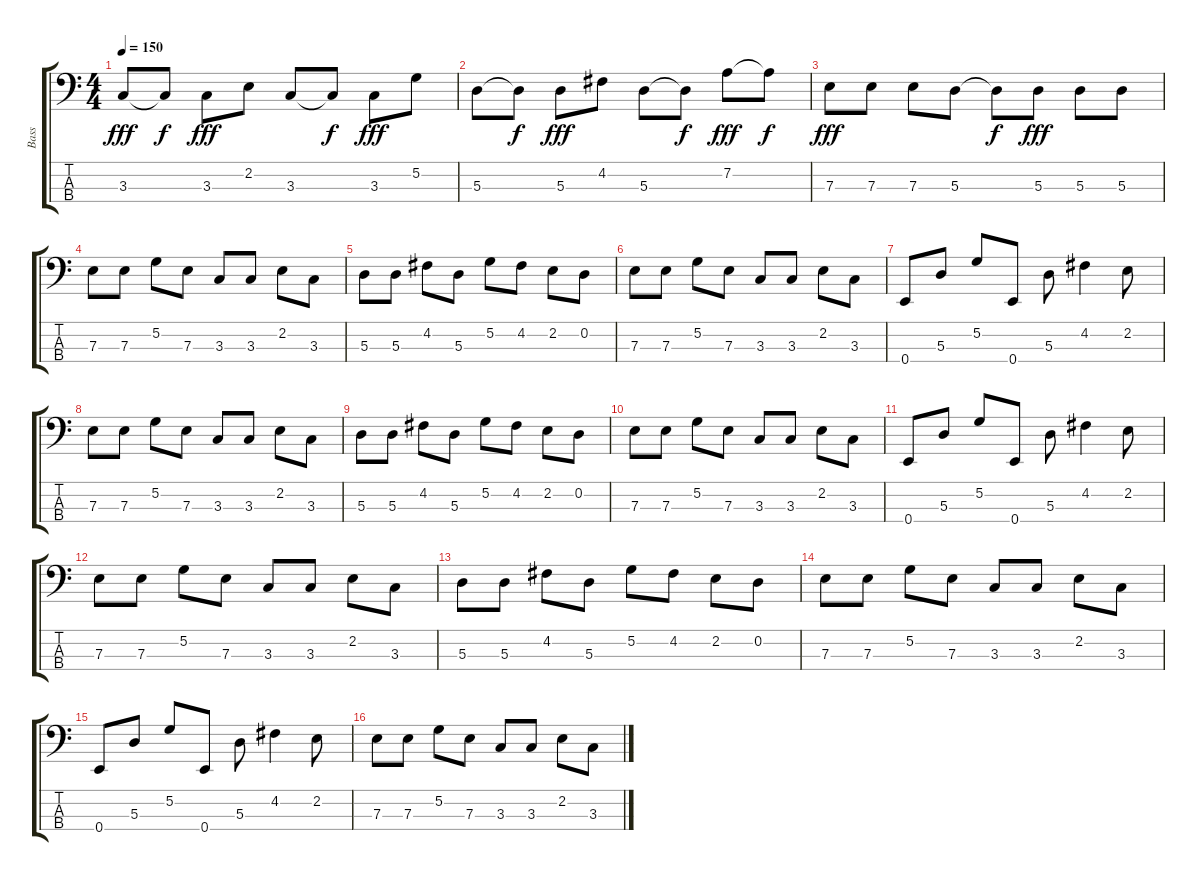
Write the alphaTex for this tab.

\track ("Bass" "Bass") {instrument electricbassfinger}
\staff {score tabs}
\tuning (G2 D2 A1 E1) {hide}
\ts (4 4)
\tempo 150
\clef f4
\ks c
3.3.8{dy fff} 3.3{t}.8{dy f} 3.3.8{dy fff} 2.2.8 3.3.8 3.3{t}.8{dy f} 3.3.8{dy fff} 5.2.8 |
5.3.8 5.3{t}.8{dy f} 5.3.8{dy fff} 4.2.8 5.3.8 5.3{t}.8{dy f} 7.2.8{dy fff} 7.2{t}.8{dy f} |
7.3.8{dy fff} 7.3.8 7.3.8 5.3.8 5.3{t}.8{dy f} 5.3.8{dy fff} 5.3.8 5.3.8 |
7.3.8 7.3.8 5.2.8 7.3.8 3.3.8 3.3.8 2.2.8 3.3.8 |
5.3.8 5.3.8 4.2.8 5.3.8 5.2.8 4.2.8 2.2.8 0.2.8 |
7.3.8 7.3.8 5.2.8 7.3.8 3.3.8 3.3.8 2.2.8 3.3.8 |
0.4.8 5.3.8 5.2.8 0.4.8 5.3.8 4.2.4 2.2.8 |
7.3.8 7.3.8 5.2.8 7.3.8 3.3.8 3.3.8 2.2.8 3.3.8 |
5.3.8 5.3.8 4.2.8 5.3.8 5.2.8 4.2.8 2.2.8 0.2.8 |
7.3.8 7.3.8 5.2.8 7.3.8 3.3.8 3.3.8 2.2.8 3.3.8 |
0.4.8 5.3.8 5.2.8 0.4.8 5.3.8 4.2.4 2.2.8 |
7.3.8 7.3.8 5.2.8 7.3.8 3.3.8 3.3.8 2.2.8 3.3.8 |
5.3.8 5.3.8 4.2.8 5.3.8 5.2.8 4.2.8 2.2.8 0.2.8 |
7.3.8 7.3.8 5.2.8 7.3.8 3.3.8 3.3.8 2.2.8 3.3.8 |
0.4.8 5.3.8 5.2.8 0.4.8 5.3.8 4.2.4 2.2.8 |
7.3.8 7.3.8 5.2.8 7.3.8 3.3.8 3.3.8 2.2.8 3.3.8
